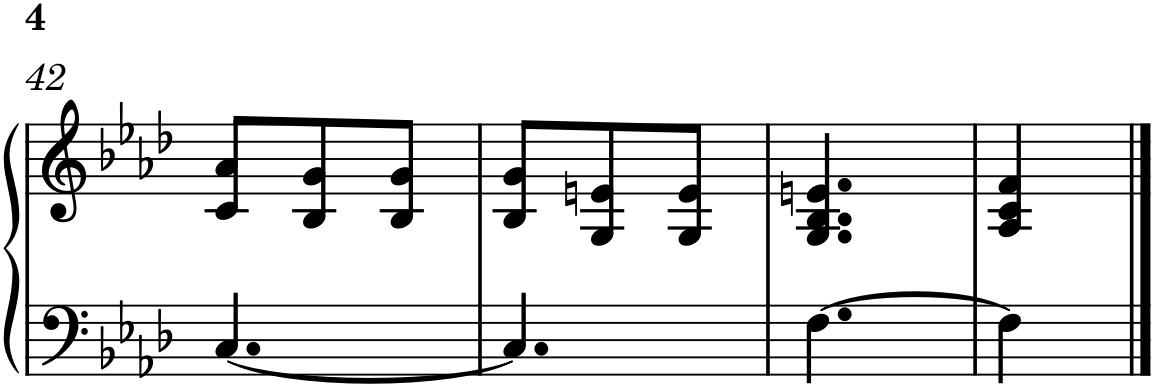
**kern	**kern
*part1	*part1
*staff2	*staff1
*I"Piano	*
*I'Pno.	*
!!LO:PB:g=z
*clefF4	*clefG2
*k[b-e-a-d-]	*k[b-e-a-d-]
*M3/8	*M3/8
=42	=42
[4.C/	8c/ 8a-/L
.	8B-/ 8g/
.	8B-/ 8g/J
=43	=43
4.C/]	8B-/ 8g/L
.	8G/ 8en/
.	8G/ 8e/J
=44	=44
[4.F\	4.G/ 4.B-/ 4.en/
=45	=45
4F\]	4A-/ 4c/ 4f/
==	==
*-	*-
